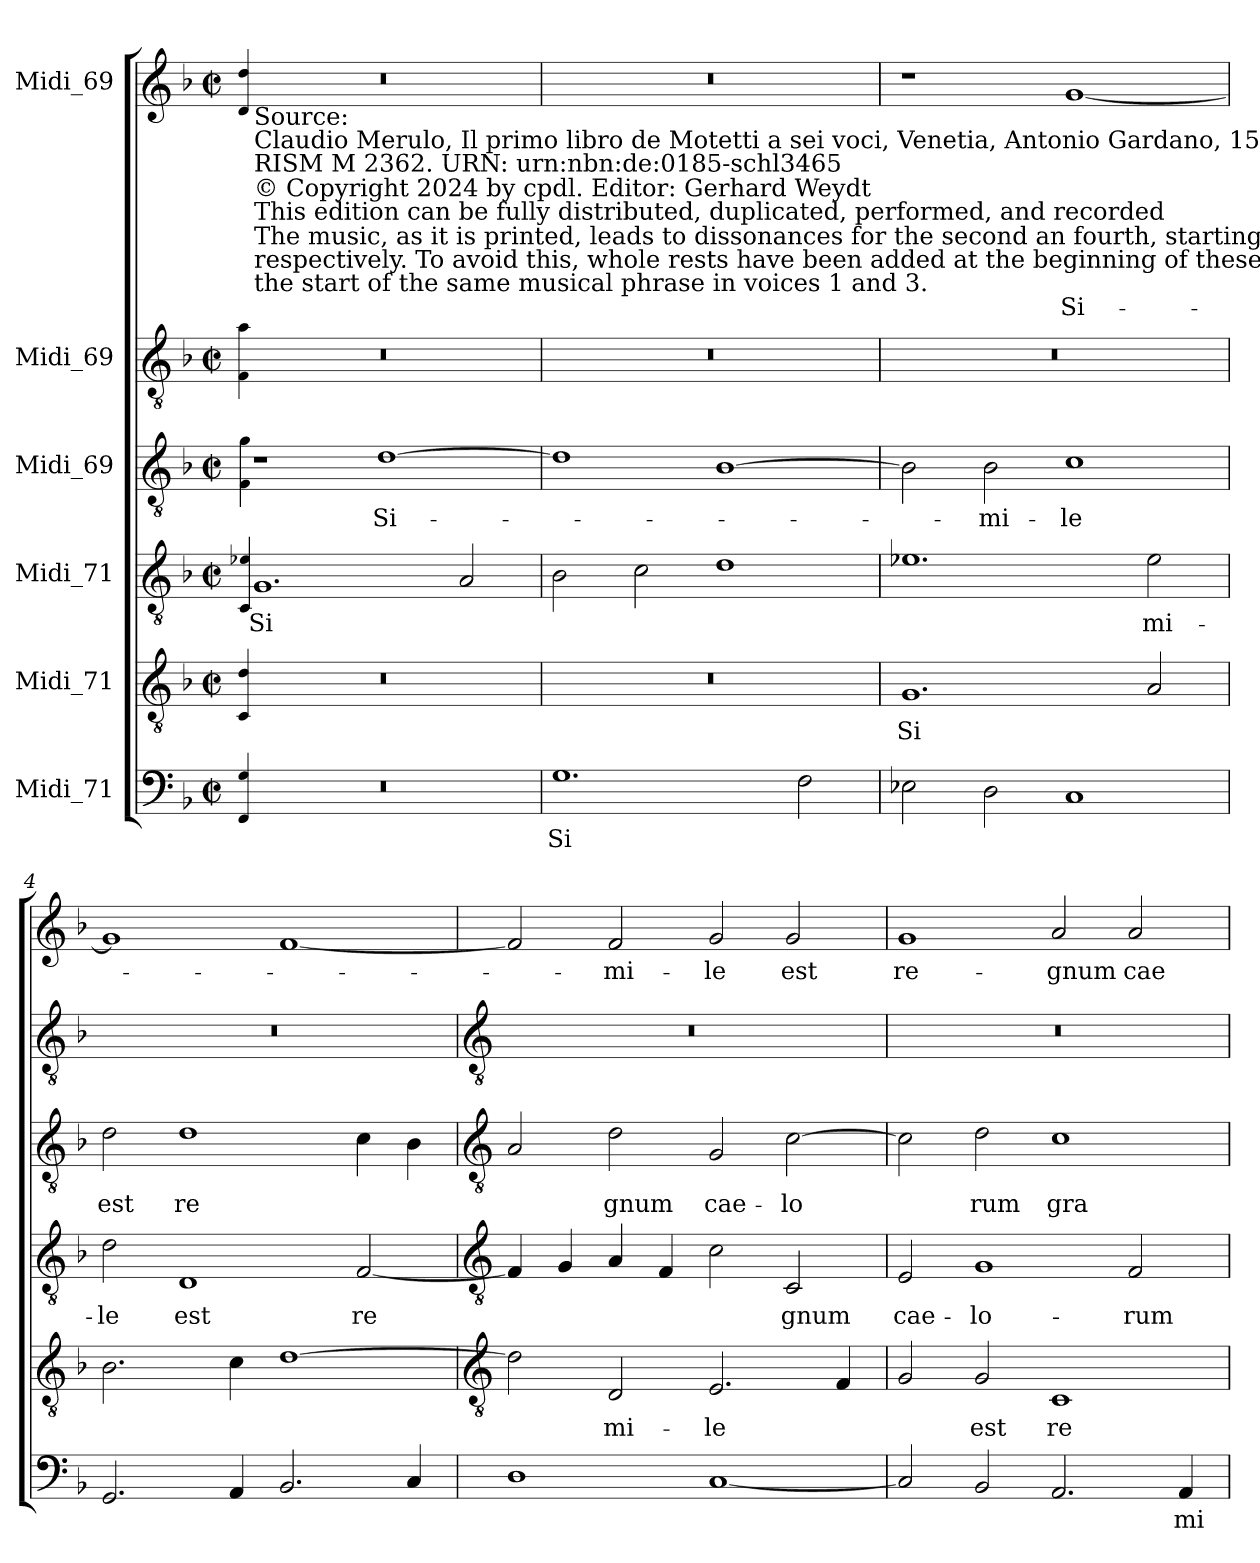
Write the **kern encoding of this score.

**kern	**text	**kern	**text	**kern	**text	**kern	**text	**kern	**kern	**text
*part6	*part6	*part5	*part5	*part4	*part4	*part3	*part3	*part2	*part1	*part1
*staff6	*staff6	*staff5	*staff5	*staff4	*staff4	*staff3	*staff3	*staff2	*staff1	*staff1
*I"Midi_71	*	*I"Midi_71	*	*I"Midi_71	*	*I"Midi_69	*	*I"Midi_69	*I"Midi_69	*
*clefF4	*	*clefGv2	*	*clefGv2	*	*clefGv2	*	*clefGv2	*clefG2	*
*k[b-]	*	*k[b-]	*	*k[b-]	*	*k[b-]	*	*k[b-]	*k[b-]	*
*F:	*	*F:	*	*F:	*	*F:	*	*F:	*F:	*
*M4/2	*	*M4/2	*	*M4/2	*	*M4/2	*	*M4/2	*M4/2	*
*met(c|)	*	*met(c|)	*	*met(c|)	*	*met(c|)	*	*met(c|)	*met(c|)	*
=1	=1	=1	=1	=1	=1	=1	=1	=1	=1	=1
4qqFF 4qqG	.	4qqC 4qqd	.	4qqC 4qqe-X	.	4qqF 4qqg	.	4qqF 4qqa	4qqd 4qqdd	.
!	!	!	!	!	!	!	!	!	!LO:TX:b:t=Source&colon;\nClaudio Merulo, Il primo libro de Motetti a sei voci, Venetia, Antonio Gardano, 1583, reprinted 1595;\nRISM M 2362. URN&colon; urn&colon;nbn&colon;de&colon;0185-schl3465	!
!	!	!	!	!	!	!	!	!	!LO:TX:b:t=© Copyright 2024 by cpdl. Editor&colon; Gerhard Weydt\nThis edition can be fully distributed, duplicated, performed, and recorded	!
!	!	!	!	!	!	!	!	!	!LO:TX:b:t=The music, as it is printed, leads to dissonances for the second an fourth, starting with bars 7 and 11,\nrespectively. To avoid this, whole rests have been added at the beginning of these bars, paralleling\nthe start of the same musical phrase in voices 1 and 3.	!
!	!	!	!	!	!LO:LY:b	!	!	!	!	!
0r	.	0r	.	1.G	Si	1r	.	0r	0r	.
!	!	!	!	!	!	!	!LO:LY:b	!	!	!
.	.	.	.	.	.	[1d	Si-	.	.	.
.	.	.	.	2A	.	.	.	.	.	.
=2	=2	=2	=2	=2	=2	=2	=2	=2	=2	=2
!	!LO:LY:b	!	!	!	!	!	!	!	!	!
1.G	Si	0r	.	2B-	.	1d]	.	0r	0r	.
.	.	.	.	2c	.	.	.	.	.	.
.	.	.	.	1d	.	[1B-	.	.	.	.
2F	.	.	.	.	.	.	.	.	.	.
=3	=3	=3	=3	=3	=3	=3	=3	=3	=3	=3
!	!	!	!LO:LY:b	!	!	!	!	!	!	!
2E-X	.	1.G	Si	1.e-X	.	2B-]	.	0r	1r	.
!	!	!	!	!	!	!	!LO:LY:b	!	!	!
2D	.	.	.	.	.	2B-	-mi-	.	.	.
!	!	!	!	!	!	!	!LO:LY:b	!	!	!LO:LY:b
1C	.	.	.	.	.	1c	-le	.	[1g	Si-
!	!	!	!	!	!LO:LY:b	!	!	!	!	!
.	.	2A	.	2e-	mi-	.	.	.	.	.
=4	=4	=4	=4	=4	=4	=4	=4	=4	=4	=4
!	!	!	!	!	!LO:LY:b	!	!LO:LY:b	!	!	!
2.GG	.	2.B-	.	2d	-le	2d	est	0r	1g]	.
!	!	!	!	!	!LO:LY:b	!	!LO:LY:b	!	!	!
.	.	.	.	1D	est	1d	re	.	.	.
4AA	.	4c	.	.	.	.	.	.	.	.
2.BB-	.	[1d	.	.	.	.	.	.	[1f	.
!	!	!	!	!	!LO:LY:b	!	!	!	!	!
.	.	.	.	[2F	re	4c	.	.	.	.
4C	.	.	.	.	.	4B-	.	.	.	.
!!LO:LB:g=z
=5	=5	=5	=5	=5	=5	=5	=5	=5	=5	=5
*	*	*clefGv2	*	*clefGv2	*	*clefGv2	*	*clefGv2	*	*
1D	.	2d]	.	4F]	.	2A	.	0r	2f]	.
.	.	.	.	4G	.	.	.	.	.	.
!	!	!	!LO:LY:b	!	!	!	!LO:LY:b	!	!	!LO:LY:b
.	.	2D	mi-	4A	.	2d	gnum	.	2f	-mi-
.	.	.	.	4F	.	.	.	.	.	.
!	!	!	!LO:LY:b	!	!	!	!LO:LY:b	!	!	!LO:LY:b
[1C	.	2.E	-le	2c	.	2G	cae-	.	2g	-le
!	!	!	!	!	!LO:LY:b	!	!LO:LY:b	!	!	!LO:LY:b
.	.	.	.	2C	gnum	[2c	-lo	.	2g	est
.	.	4F	.	.	.	.	.	.	.	.
=6	=6	=6	=6	=6	=6	=6	=6	=6	=6	=6
!	!	!	!	!	!LO:LY:b	!	!	!	!	!LO:LY:b
2C]	.	2G	.	2E	cae-	2c]	.	0r	1g	re-
!	!	!	!LO:LY:b	!	!LO:LY:b	!	!LO:LY:b	!	!	!
2BB-	.	2G	est	1G	-lo-	2d	rum	.	.	.
!	!	!	!LO:LY:b	!	!	!	!LO:LY:b	!	!	!LO:LY:b
2.AA	.	1C	re-	.	.	1c	gra-	.	2a	-gnum
!	!	!	!	!	!LO:LY:b	!	!	!	!	!LO:LY:b
.	.	.	.	2F	-rum	.	.	.	2a	cae-
!	!LO:LY:b	!	!	!	!	!	!	!	!	!
4AA	mi-	.	.	.	.	.	.	.	.	.
=	=	=	=	=	=	=	=	=	=	=
*-	*-	*-	*-	*-	*-	*-	*-	*-	*-	*-
